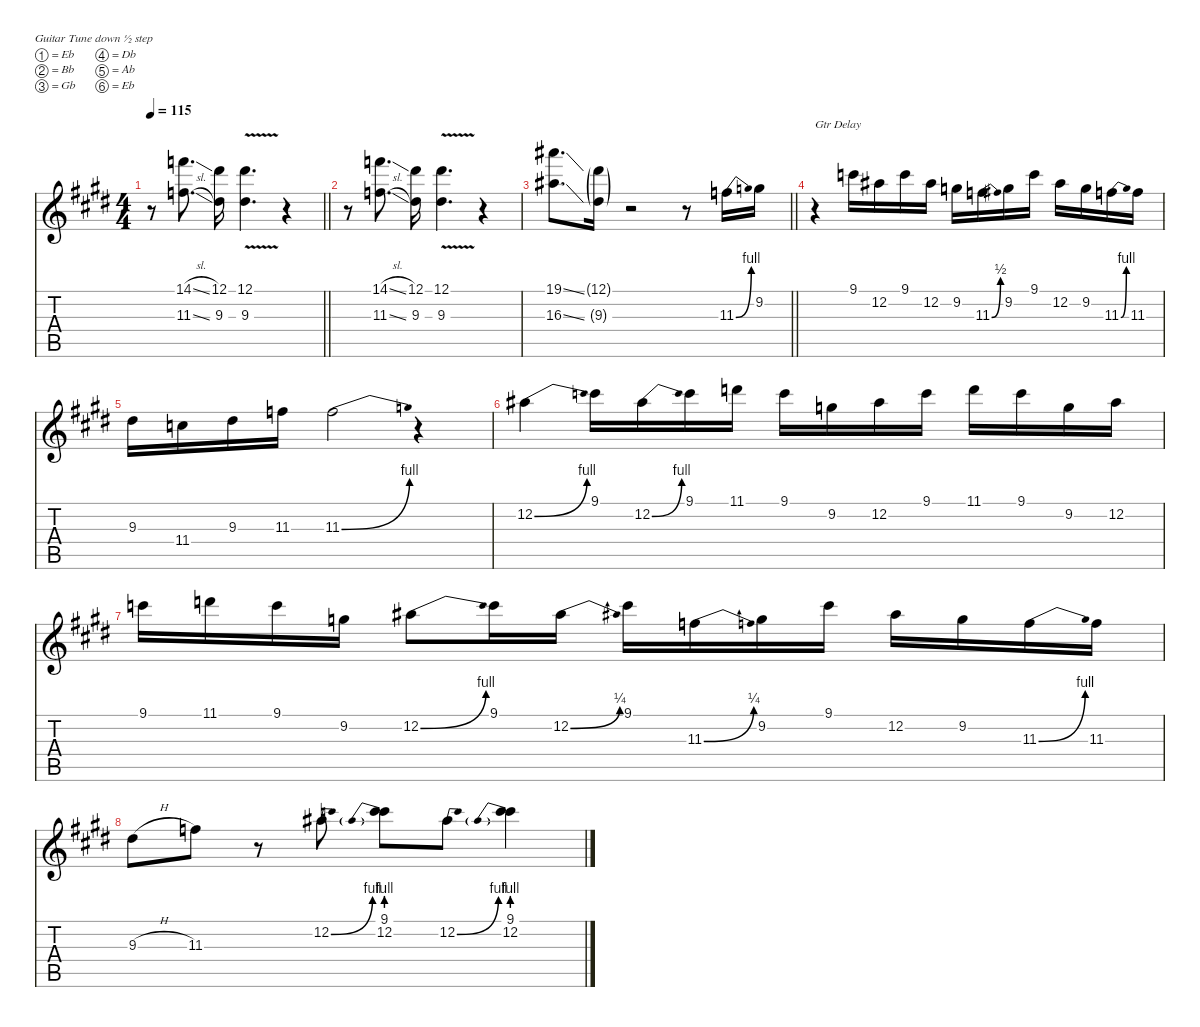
\defaultSystemsLayout 4
\hideDynamics
\bracketExtendMode nobrackets
\singleTrackTrackNamePolicy hidden
\multiTrackTrackNamePolicy hidden
\otherSystemsTrackNameOrientation horizontal
\track ("Guitar 2-hid" "od.guit.") {defaultSystemsLayout 4 mute instrument overdrivenguitar}
\staff {score tabs}
\tuning (Eb4 Bb3 Gb3 Db3 Ab2 Eb2)
\ts (4 4)
\tempo 115
\clef g2
\barLineRight lightlight
\ks c#minor
r.8{dy f} (14.1{sl acc forcenatural} 11.3{sl acc forcenatural}).8{d} (12.1{acc #} 9.3{acc #}).16 (12.1{v acc #} 9.3{acc #}).4{d} r.4 |
r.8 (14.1{sl acc forcenatural} 11.3{sl acc forcenatural}).8{d} (12.1{acc #} 9.3{acc #}).16 (12.1{v acc #} 9.3{acc #}).4{d} r.4 |
\barLineRight lightlight
(19.1{ss acc #} 16.3{ss acc #}).8{d} (12.1{g acc #} 9.3{g acc #}).16{dy mp} r.2 r.8 11.3{be (bend 0 0 30 4) acc forcenatural}.16{dy f} 9.2{acc forcenatural}.16 |
r.4{txt "Gtr Delay"} 9.1{acc forcenatural}.16 12.2{acc #}.16 9.1{acc forcenatural}.16 12.2{acc #}.16 9.2{acc forcenatural}.16 11.3{be (bend 0 0 30 2) acc forcenatural}.16 9.2{acc forcenatural}.16 9.1{acc forcenatural}.16 12.2{acc #}.16 9.2{acc forcenatural}.16 11.3{be (bend 0 0 30 4) acc forcenatural}.16 11.3{acc forcenatural}.16 |
9.3{acc #}.16 11.4{acc forcenatural}.16 9.3{acc #}.16 11.3{acc forcenatural}.16 11.3{be (bend 0 0 15.999999599999999 4) acc forcenatural}.2 r.4 |
12.2{be (bend 0 0 45 4) acc #}.4 9.1{acc forcenatural}.16 12.2{be (bend 0 0 30 4) acc #}.16 9.1{acc forcenatural}.16 11.1{acc forcenatural}.16 9.1{acc forcenatural}.16 9.2{acc forcenatural}.16 12.2{acc #}.16 9.1{acc forcenatural}.16 11.1{acc forcenatural}.16 9.1{acc forcenatural}.16 9.2{acc forcenatural}.16 12.2{acc #}.16 |
9.1{acc forcenatural}.16 11.1{acc forcenatural}.16 9.1{acc forcenatural}.16 9.2{acc forcenatural}.16 12.2{be (bend 0 0 30 4) acc #}.8 9.1{acc forcenatural}.16 12.2{be (bend 0 0 30 1) acc #}.16 9.1{acc forcenatural}.16 11.3{be (bend 0 0 30 1) acc forcenatural}.16 9.2{acc forcenatural}.16 9.1{acc forcenatural}.16 12.2{acc #}.16 9.2{acc forcenatural}.16 11.3{be (bend 0 0 30 4) acc forcenatural}.16 11.3{acc forcenatural}.16 |
9.3{h acc #}.8 11.3{acc forcenatural}.8 r.8 12.2{be (bend 0 0 30 4) acc #}.8 (9.1{acc forcenatural} 12.2{be (prebend 0 4 60 4)}).8 12.2{be (bend 0 0 30 4) acc #}.8 (9.1{acc forcenatural} 12.2{be (prebend 0 4 60 4)}).4
